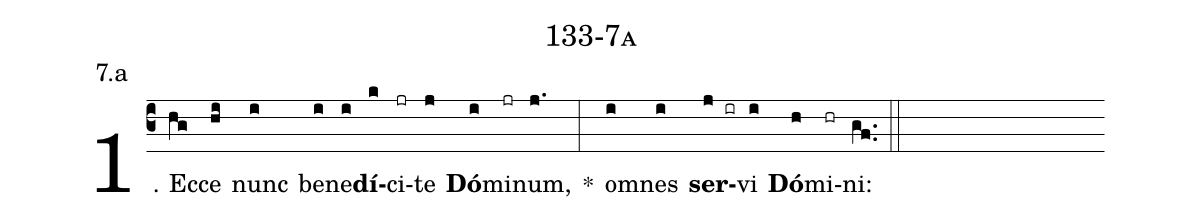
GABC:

name: 133-7a;
annotation: 7.a;
%%
(c3)1. Ec(hg)ce(hi) nunc(i) be(i)ne(i)<b>dí</b>(k)ci(jr)te(j) <b>Dó</b>(i)mi(jr)num,(j.) *(:) om(i)nes(i) <b>ser</b>(j ir)vi(i) <b>Dó</b>(h)mi(hr)ni:(gf..) (::)
